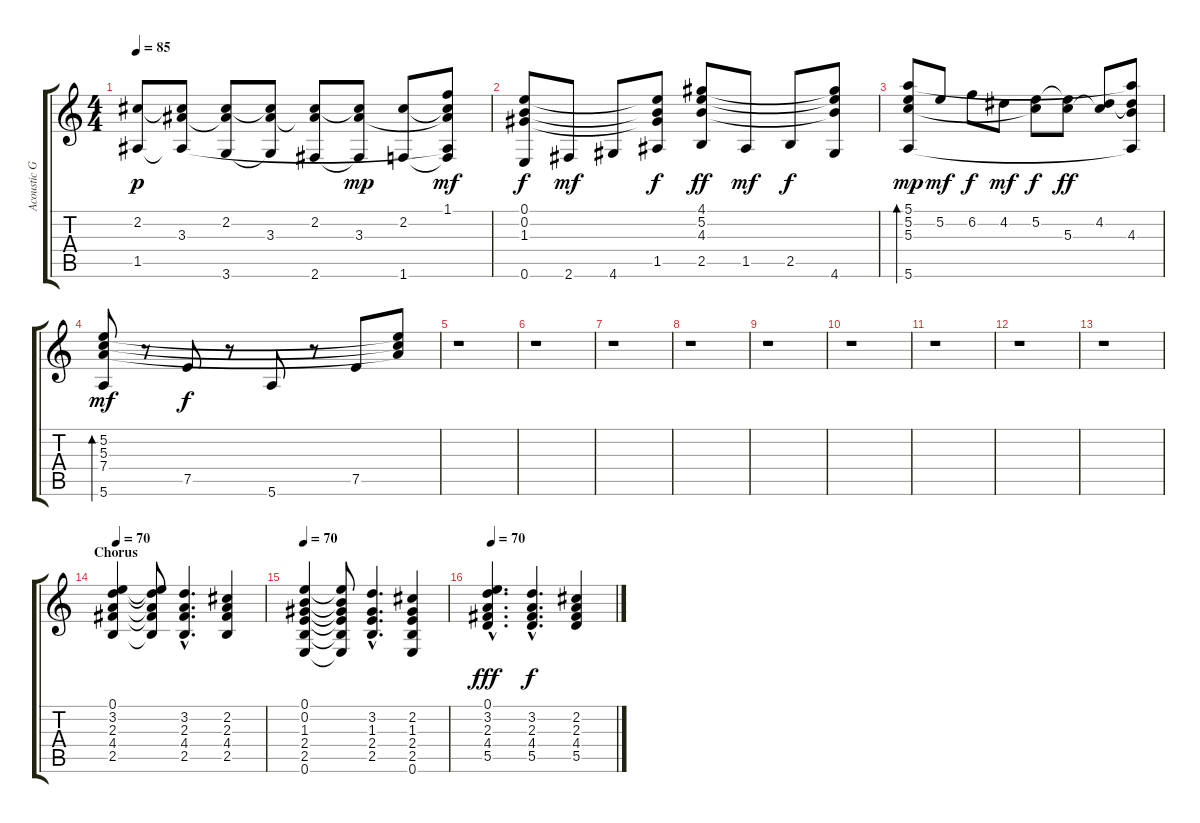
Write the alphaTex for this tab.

\track ("Acoustic Guitar" "Acoustic G") {instrument acousticguitarnylon}
\staff {score tabs}
\tuning (E4 B3 G3 D3 A2 E2) {hide}
\ts (4 4)
\tempo 85
\clef g2
\ks c
(2.2 1.5).8{dy p volume 13 balance 10 instrument acousticguitarnylon} (2.2{t} 3.3 1.5{t}).8 (2.2 3.3{t} 3.6).8 (2.2{t} 3.3 3.6{t}).8 (2.2 3.3{t} 2.6).8 (2.2{t} 3.3 2.6{t}).8{dy mp} (2.2 1.6).8 (1.1 2.2{t} 3.3{t} 1.5{t} 1.6{t}).8{dy mf} |
(0.1 0.2 1.3 0.6).8{dy f} 2.6.8{dy mf} 4.6.8 (0.1{t} 0.2{t} 1.3{t} 1.5).8{dy f} (4.1 5.2 4.3 2.5).8{dy ff} 1.5.8{dy mf} 2.5.8{dy f} (4.1{t} 5.2{t} 4.3{t} 4.6).8 |
(5.1 5.2 5.3 5.6).8{bd 480 dy mp} 5.2.8{dy mf} 6.2.8{dy f} 4.2.8{dy mf} (5.2 5.3{t}).8{dy f} (5.2{t} 5.3).8{dy ff} (4.2 5.3{t}).8 (5.1{t} 4.2{t} 4.3 5.6{t}).8 |
(5.2 5.3 7.4 5.6).8{bd 480 dy mf} r.8 7.5.8{dy f} r.8 5.6.8 r.8 7.5.8 (5.2{t} 5.3{t} 7.4{t}).8 |
r.1 |
r.1 |
r.1 |
r.1 |
r.1 |
r.1 |
r.1 |
r.1 |
r.1 |
\section ("" "Chorus")
\tempo 70
(0.1 3.2 2.3 4.4 2.5).4 (0.1{t} 3.2{t} 2.3{t} 4.4{t} 2.5{t}).8 (3.2{hac} 2.3{hac} 4.4{hac} 2.5{hac}).4{d} (2.2 2.3 4.4 2.5).4 |
\tempo 70
(0.1 0.2 1.3 2.4 2.5 0.6).4 (0.1{t} 0.2{t} 1.3{t} 2.4{t} 2.5{t} 0.6{t}).8 (3.2{hac} 1.3{hac} 2.4{hac} 2.5{hac}).4{d} (2.2 1.3 2.4 2.5 0.6).4 |
\tempo 70
(0.1{hac} 3.2{hac} 2.3{hac} 4.4{hac} 5.5{hac}).4{d dy fff} (3.2{hac} 2.3{hac} 4.4{hac} 5.5{hac}).4{d dy f} (2.2 2.3 4.4 5.5).4
